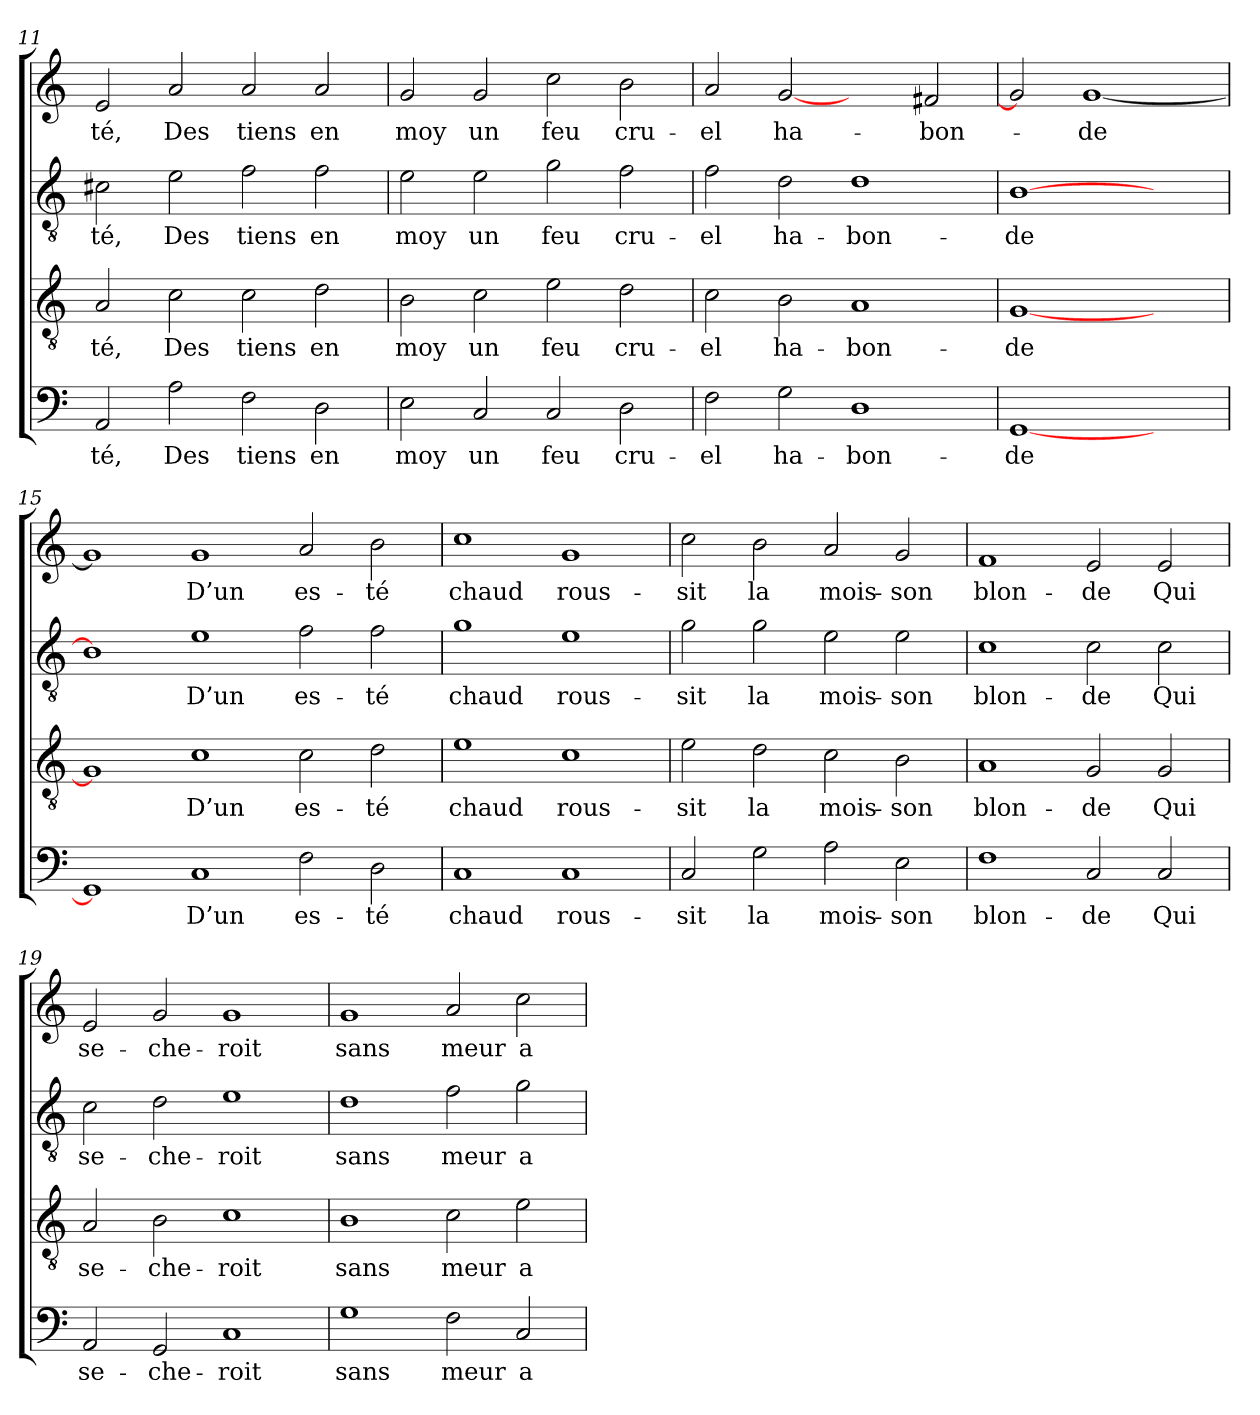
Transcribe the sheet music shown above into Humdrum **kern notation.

**kern	**text	**kern	**text	**kern	**text	**kern	**text
*part4	*part4	*part3	*part3	*part2	*part2	*part1	*part1
*staff4	*staff4	*staff3	*staff3	*staff2	*staff2	*staff1	*staff1
!!LO:LB:g=z
*clefF4	*	*clefGv2	*	*clefGv2	*	*clefG2	*
*k[]	*	*k[]	*	*k[]	*	*k[]	*
=11	=11	=11	=11	=11	=11	=11	=11
2AA	-té,	2A	-té,	2c#X	-té,	2e	-té,
2A	Des	2c	Des	2e	Des	2a	Des
2F	tiens	2c	tiens	2f	tiens	2a	tiens
2D	en	2d	en	2f	en	2a	en
=12	=12	=12	=12	=12	=12	=12	=12
2E	moy	2B	moy	2e	moy	2g	moy
2C	un	2c	un	2e	un	2g	un
2C	feu	2e	feu	2g	feu	2cc	feu
2D	cru-	2d	cru-	2f	cru-	2b	cru-
=13	=13	=13	=13	=13	=13	=13	=13
2F	-el	2c	-el	2f	-el	2a	-el
2G	ha-	2B	ha-	2d	ha-	[2g	ha-
1D	-bon-	1A	-bon-	1d	-bon-	2ryy	.
.	.	.	.	.	.	2f#X	-bon-
=14	=14	=14	=14	=14	=14	=14	=14
[1GG	-de	[1G	-de	[1B	-de	2g]	.
.	.	.	.	.	.	[1g	-de
2ryy	.	2ryy	.	2ryy	.	.	.
=15	=15	=15	=15	=15	=15	=15	=15
1GG]	.	1G]	.	1B]	.	1g]	.
1C	D’un	1c	D’un	1e	D’un	1g	D’un
2F	es-	2c	es-	2f	es-	2a	es-
2D	-té	2d	-té	2f	-té	2b	-té
!!LO:PB:g=z
=16	=16	=16	=16	=16	=16	=16	=16
1C	chaud	1e	chaud	1g	chaud	1cc	chaud
1C	rous-	1c	rous-	1e	rous-	1g	rous-
=17	=17	=17	=17	=17	=17	=17	=17
2C	-sit	2e	-sit	2g	-sit	2cc	-sit
2G	la	2d	la	2g	la	2b	la
2A	mois-	2c	mois-	2e	mois-	2a	mois-
2E	-son	2B	-son	2e	-son	2g	-son
=18	=18	=18	=18	=18	=18	=18	=18
1F	blon-	1A	blon-	1c	blon-	1f	blon-
2C	-de	2G	-de	2c	-de	2e	-de
2C	Qui	2G	Qui	2c	Qui	2e	Qui
=19	=19	=19	=19	=19	=19	=19	=19
2AA	se-	2A	se-	2c	se-	2e	se-
2GG	-che-	2B	-che-	2d	-che-	2g	-che-
1C	-roit	1c	-roit	1e	-roit	1g	-roit
=20	=20	=20	=20	=20	=20	=20	=20
1G	sans	1B	sans	1d	sans	1g	sans
2F	meur	2c	meur	2f	meur	2a	meur
2C	a-	2e	a-	2g	a-	2cc	a-
=	=	=	=	=	=	=	=
*-	*-	*-	*-	*-	*-	*-	*-
